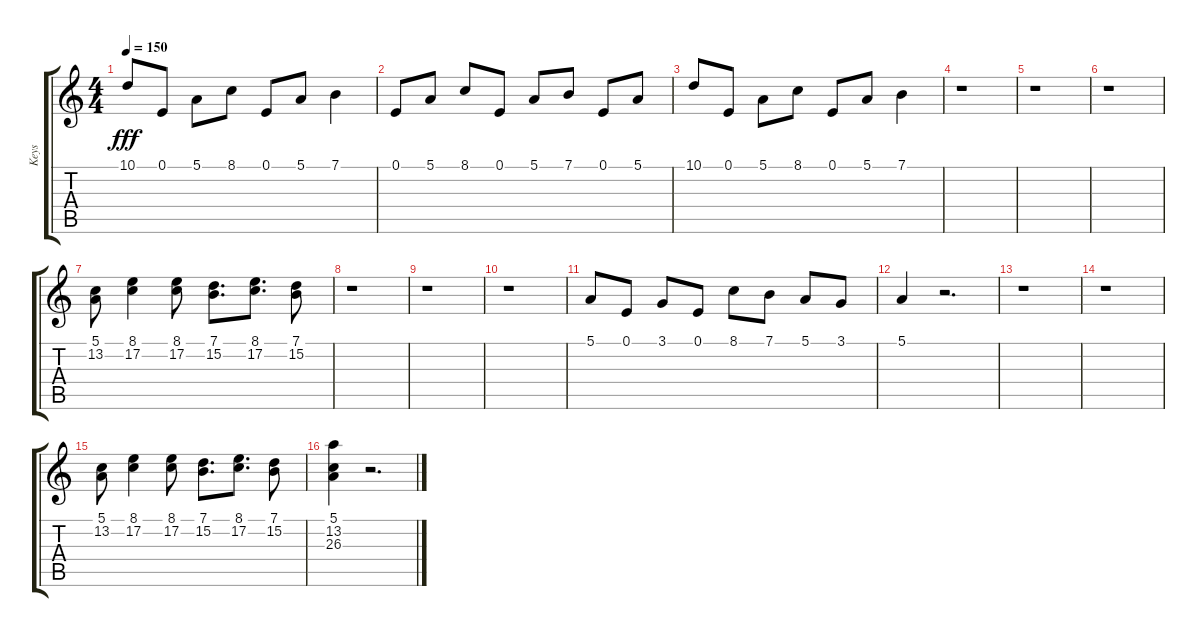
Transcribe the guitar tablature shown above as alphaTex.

\track ("Keys" "Keys") {instrument electricgrandpiano}
\staff {score tabs}
\tuning (E4 B3 G3 D3 A2 E2) {hide}
\ts (4 4)
\tempo 150
\clef g2
\ks c
10.1.8{dy fff} 0.1.8 5.1.8 8.1.8 0.1.8 5.1.8 7.1.4 |
0.1.8 5.1.8 8.1.8 0.1.8 5.1.8 7.1.8 0.1.8 5.1.8 |
10.1.8 0.1.8 5.1.8 8.1.8 0.1.8 5.1.8 7.1.4 |
r.1 |
r.1 |
r.1 |
(5.1 13.2).8 (8.1 17.2).4 (8.1 17.2).8 (7.1 15.2).8{d} (8.1 17.2).8{d} (7.1 15.2).8 |
r.1 |
r.1 |
r.1 |
5.1.8 0.1.8 3.1.8 0.1.8 8.1.8 7.1.8 5.1.8 3.1.8 |
5.1.4 r.2{d} |
r.1 |
r.1 |
(5.1 13.2).8 (8.1 17.2).4 (8.1 17.2).8 (7.1 15.2).8{d} (8.1 17.2).8{d} (7.1 15.2).8 |
(5.1 13.2 26.3).4 r.2{d}
